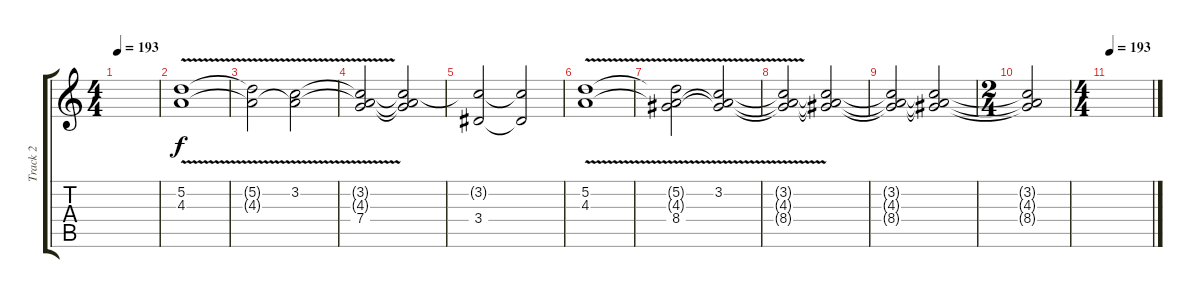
\track ("Track 2" "Track 2") {instrument stringensemble1}
\staff {score tabs}
\tuning (D5 A4 F4 C4 G3 D3) {hide}
\ts (4 4)
\tempo 193
\clef g2
\ks c
|
(5.2{v} 4.3).1{volume 11 balance 8 instrument stringensemble1} |
(5.2{t} 4.3{t}).2 (3.2{v} 4.3{t}).2 |
(3.2{t} 4.3{t} 7.4).2 (3.2{t} 4.3{t} 7.4{t}).2 |
(3.2{t} 3.4).2 (3.2{t} 3.4{t}).2 |
(5.2{v} 4.3).1 |
(5.2{t} 4.3{t} 8.4).2 (3.2{v} 4.3{t} 8.4{t}).2 |
(3.2{t} 4.3{t} 8.4{t}).2 (3.2{t} 4.3{t} 8.4{t}).2 |
(3.2{t} 4.3{t} 8.4{t}).2 (3.2{t} 4.3{t} 8.4{t}).2 |
\ts (2 4)
(3.2{t} 4.3{t} 8.4{t}).2 |
\ts (4 4)
\tempo 193
